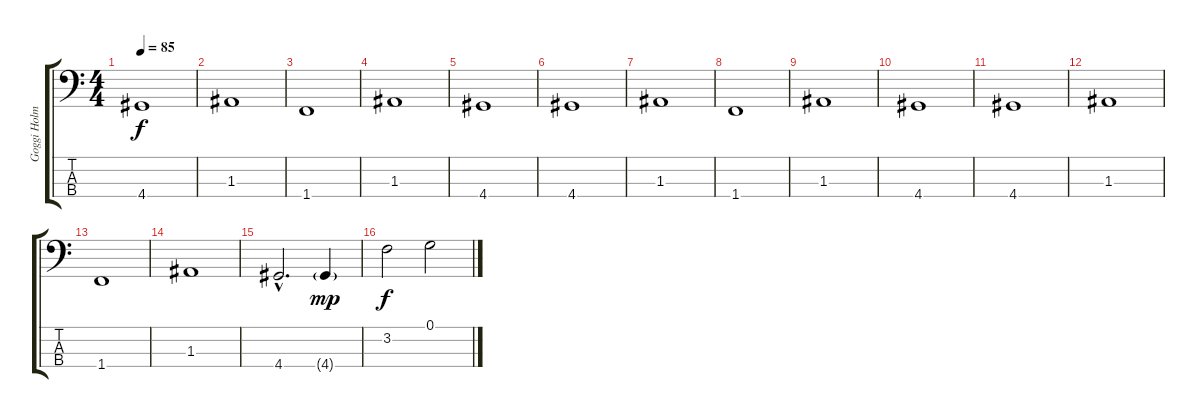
\track ("Goggi Holm (Bass)" "Goggi Holm") {instrument electricbassfinger}
\staff {score tabs}
\tuning (G2 D2 A1 E1) {hide}
\ts (4 4)
\tempo 85
\clef f4
\ks c
4.4.1{dy f} |
1.3.1 |
1.4.1 |
1.3.1 |
4.4.1 |
4.4.1 |
1.3.1 |
1.4.1 |
1.3.1 |
4.4.1 |
4.4.1 |
1.3.1 |
1.4.1 |
1.3.1 |
4.4{hac}.2{d} 4.4{g}.4{dy mp} |
3.2.2{dy f} 0.1.2
